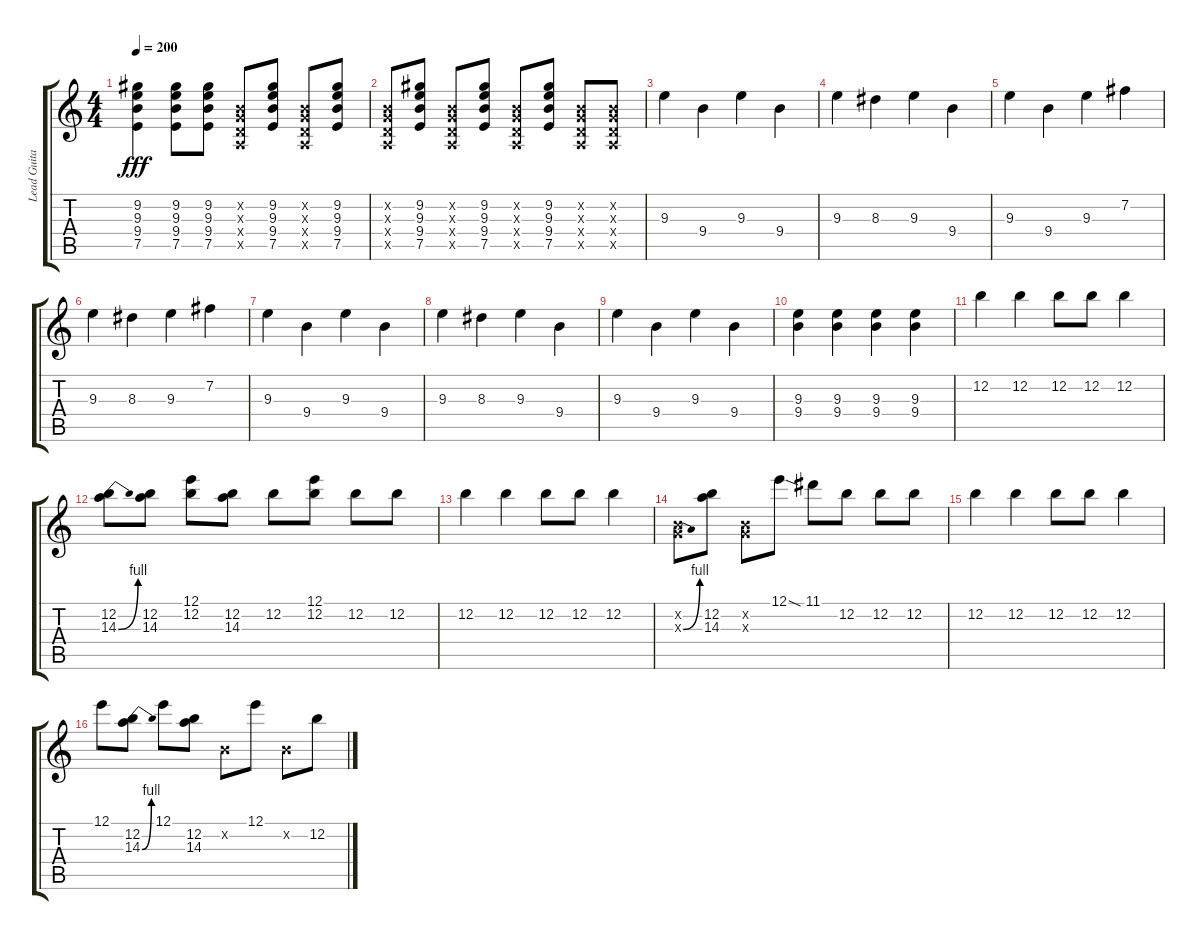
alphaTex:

\track ("Lead Guitar" "Lead Guita") {instrument distortionguitar}
\staff {score tabs}
\tuning (E4 B3 G3 D3 A2 E2) {hide}
\ts (4 4)
\tempo 200
\clef g2
\ks c
(9.2 9.3 9.4 7.5).4{dy fff} (9.2 9.3 9.4 7.5).8 (9.2 9.3 9.4 7.5).8 (0.2{x} 0.3{x} 0.4{x} 0.5{x}).8 (9.2 9.3 9.4 7.5).8 (0.2{x} 0.3{x} 0.4{x} 0.5{x}).8 (9.2 9.3 9.4 7.5).8 |
(0.2{x} 0.3{x} 0.4{x} 0.5{x}).8 (9.2 9.3 9.4 7.5).8 (0.2{x} 0.3{x} 0.4{x} 0.5{x}).8 (9.2 9.3 9.4 7.5).8 (0.2{x} 0.3{x} 0.4{x} 0.5{x}).8 (9.2 9.3 9.4 7.5).8 (0.2{x} 0.3{x} 0.4{x} 0.5{x}).8 (0.2{x} 0.3{x} 0.4{x} 0.5{x}).8 |
9.3.4 9.4.4 9.3.4 9.4.4 |
9.3.4 8.3.4 9.3.4 9.4.4 |
9.3.4 9.4.4 9.3.4 7.2.4 |
9.3.4 8.3.4 9.3.4 7.2.4 |
9.3.4 9.4.4 9.3.4 9.4.4 |
9.3.4 8.3.4 9.3.4 9.4.4 |
9.3.4 9.4.4 9.3.4 9.4.4 |
(9.3 9.4).4 (9.3 9.4).4 (9.3 9.4).4 (9.3 9.4).4 |
12.2.4 12.2.4 12.2.8 12.2.8 12.2.4 |
(12.2 14.3{be (bend 0 0 60 4)}).8 (12.2 14.3).8 (12.1 12.2).8 (12.2 14.3).8 12.2.8 (12.1 12.2).8 12.2.8 12.2.8 |
12.2.4 12.2.4 12.2.8 12.2.8 12.2.4 |
(0.2{x} 0.3{be (bend 0 0 60 4) x}).8 (12.2 14.3).8 (0.2{x} 0.3{x}).8 12.1{sod}.8 11.1.8 12.2.8 12.2.8 12.2.8 |
12.2.4 12.2.4 12.2.8 12.2.8 12.2.4 |
12.1.8 (12.2 14.3{be (bend 0 0 60 4)}).8 12.1.8 (12.2 14.3).8 0.2{x}.8 12.1.8 0.2{x}.8 12.2.8
